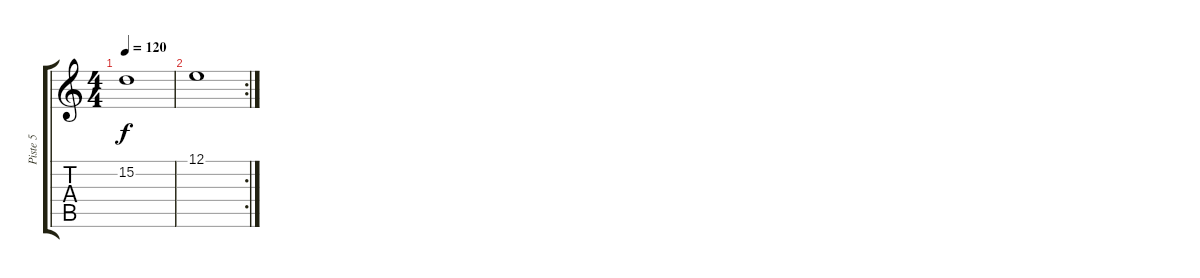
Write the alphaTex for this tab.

\track ("Piste 5" "Piste 5") {instrument stringensemble2}
\staff {score tabs}
\tuning (E4 B3 G3 D3 A2 E2) {hide}
\ts (4 4)
\tempo 120
\clef g2
\ks c
15.2.1{dy f} |
\rc 2
12.1.1
